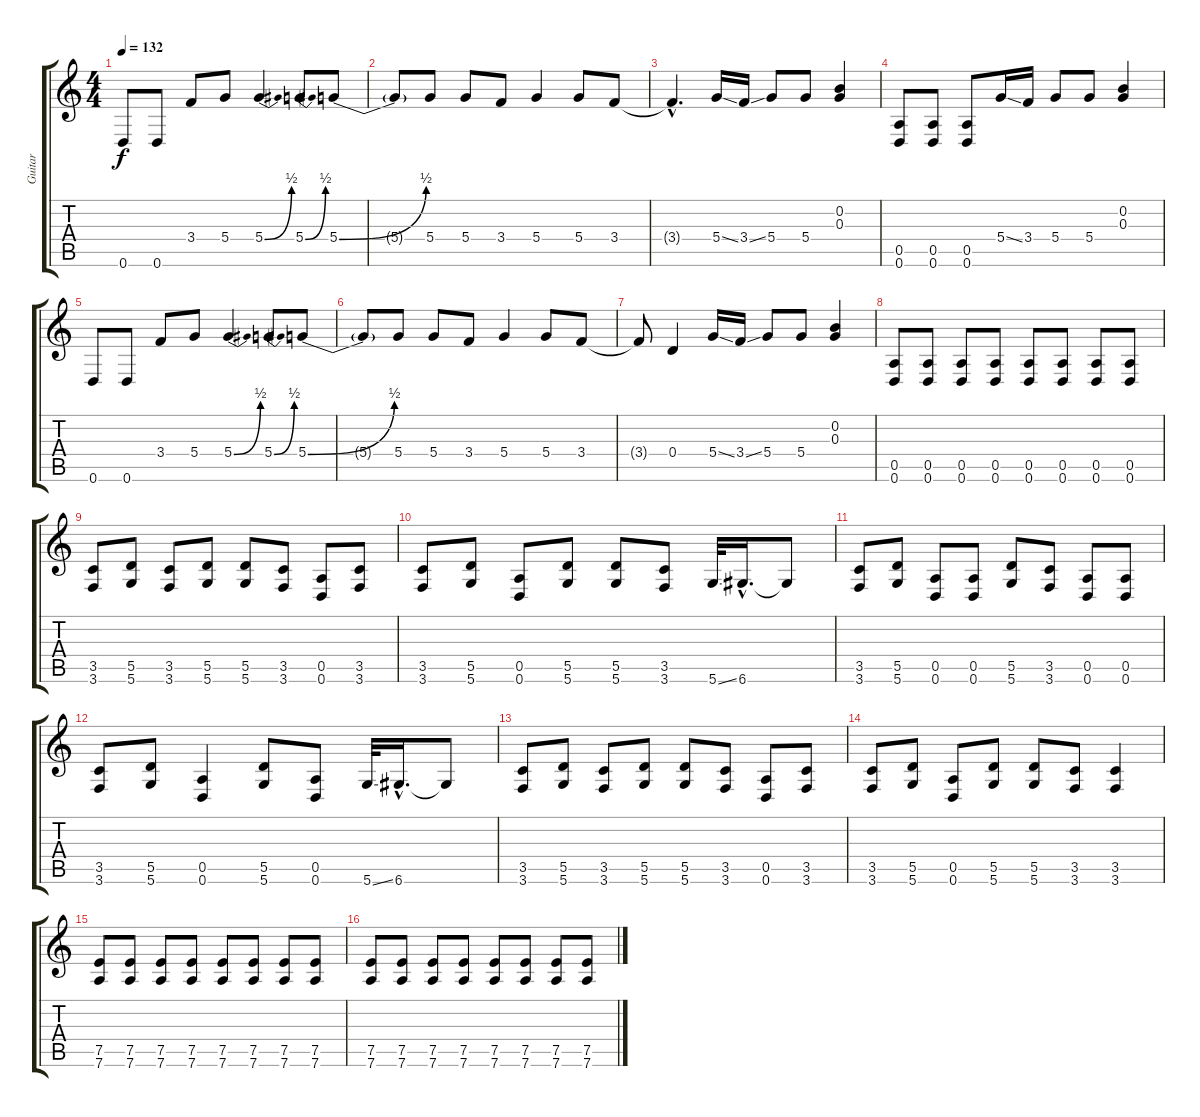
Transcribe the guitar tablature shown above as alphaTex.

\track ("Guitar" "Guitar") {instrument distortionguitar}
\staff {score tabs}
\tuning (E4 B3 G3 D3 A2 D2) {hide}
\ts (4 4)
\tempo 132
\clef g2
\ks c
0.6.8{dy f} 0.6.8 3.4.8 5.4.8 5.4{be (bend 0 0 60 2)}.4 5.4{be (bend 0 0 60 2)}.8 5.4{be (bend 0 0 60 2)}.8 |
5.4{t}.8 5.4.8 5.4.8 3.4.8 5.4.4 5.4.8 3.4.8 |
3.4{hac t}.4{d} 5.4{ss}.16 3.4{ss}.16 5.4.8 5.4.8 (0.2 0.3).4 |
(0.5 0.6).8 (0.5 0.6).8 (0.5 0.6).8 5.4{ss}.16 3.4.16 5.4.8 5.4.8 (0.2 0.3).4 |
0.6.8 0.6.8 3.4.8 5.4.8 5.4{be (bend 0 0 60 2)}.4 5.4{be (bend 0 0 60 2)}.8 5.4{be (bend 0 0 60 2)}.8 |
5.4{t}.8 5.4.8 5.4.8 3.4.8 5.4.4 5.4.8 3.4.8 |
3.4{t}.8 0.4.4 5.4{ss}.16 3.4{ss}.16 5.4.8 5.4.8 (0.2 0.3).4 |
(0.5 0.6).8 (0.5 0.6).8 (0.5 0.6).8 (0.5 0.6).8 (0.5 0.6).8 (0.5 0.6).8 (0.5 0.6).8 (0.5 0.6).8 |
(3.5 3.6).8 (5.5 5.6).8 (3.5 3.6).8 (5.5 5.6).8 (5.5 5.6).8 (3.5 3.6).8 (0.5 0.6).8 (3.5 3.6).8 |
(3.5 3.6).8 (5.5 5.6).8 (0.5 0.6).8 (5.5 5.6).8 (5.5 5.6).8 (3.5 3.6).8 5.6{ss}.32 6.6{hac}.16{d} 6.6{t}.8 |
(3.5 3.6).8 (5.5 5.6).8 (0.5 0.6).8 (0.5 0.6).8 (5.5 5.6).8 (3.5 3.6).8 (0.5 0.6).8 (0.5 0.6).8 |
(3.5 3.6).8 (5.5 5.6).8 (0.5 0.6).4 (5.5 5.6).8 (0.5 0.6).8 5.6{ss}.32 6.6{hac}.16{d} 6.6{t}.8 |
(3.5 3.6).8 (5.5 5.6).8 (3.5 3.6).8 (5.5 5.6).8 (5.5 5.6).8 (3.5 3.6).8 (0.5 0.6).8 (3.5 3.6).8 |
(3.5 3.6).8 (5.5 5.6).8 (0.5 0.6).8 (5.5 5.6).8 (5.5 5.6).8 (3.5 3.6).8 (3.5 3.6).4 |
(7.5 7.6).8 (7.5 7.6).8 (7.5 7.6).8 (7.5 7.6).8 (7.5 7.6).8 (7.5 7.6).8 (7.5 7.6).8 (7.5 7.6).8 |
(7.5 7.6).8 (7.5 7.6).8 (7.5 7.6).8 (7.5 7.6).8 (7.5 7.6).8 (7.5 7.6).8 (7.5 7.6).8 (7.5 7.6).8
